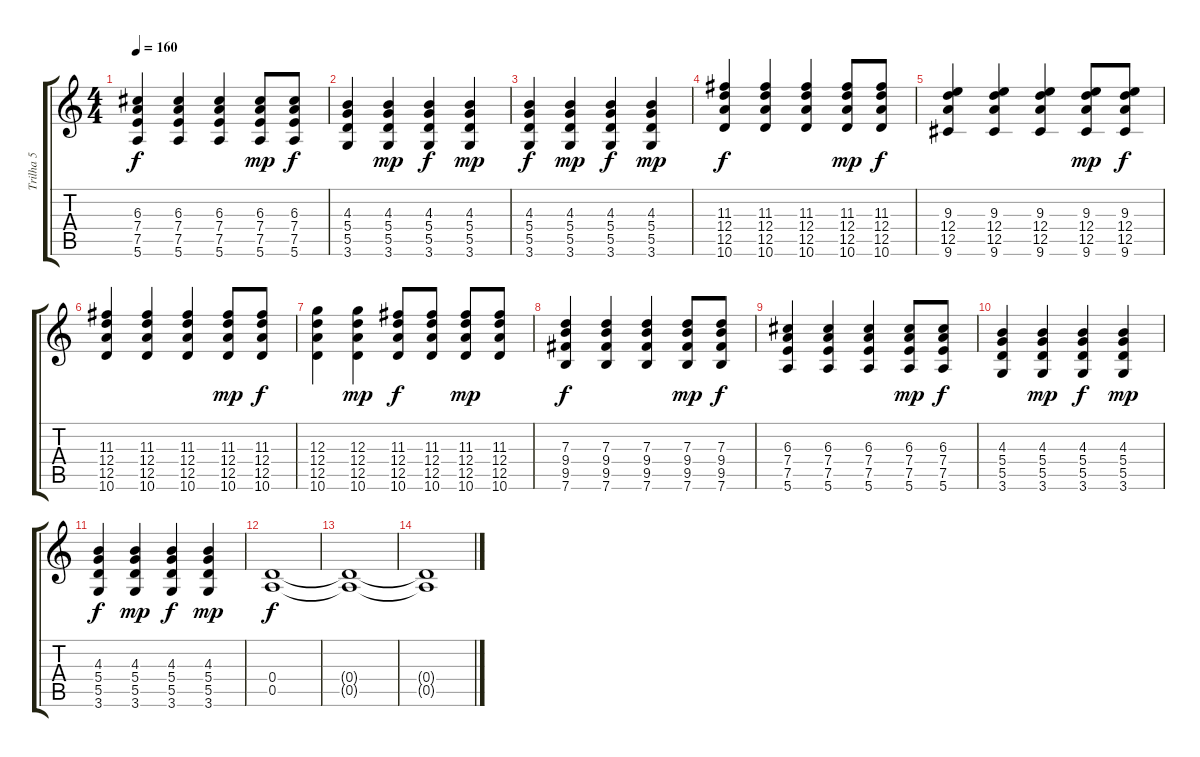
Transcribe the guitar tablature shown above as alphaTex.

\track ("Trilha 5" "Trilha 5") {instrument distortionguitar}
\staff {score tabs}
\tuning (E4 B3 G3 D3 A2 E2) {hide}
\ts (4 4)
\tempo 160
\clef g2
\ks c
(6.3 7.4 7.5 5.6).4{dy f} (6.3 7.4 7.5 5.6).4 (6.3 7.4 7.5 5.6).4 (6.3 7.4 7.5 5.6).8{dy mp} (6.3 7.4 7.5 5.6).8{dy f} |
(4.3 5.4 5.5 3.6).4 (4.3 5.4 5.5 3.6).4{dy mp} (4.3 5.4 5.5 3.6).4{dy f} (4.3 5.4 5.5 3.6).4{dy mp} |
(4.3 5.4 5.5 3.6).4{dy f} (4.3 5.4 5.5 3.6).4{dy mp} (4.3 5.4 5.5 3.6).4{dy f} (4.3 5.4 5.5 3.6).4{dy mp} |
(11.3 12.4 12.5 10.6).4{dy f} (11.3 12.4 12.5 10.6).4 (11.3 12.4 12.5 10.6).4 (11.3 12.4 12.5 10.6).8{dy mp} (11.3 12.4 12.5 10.6).8{dy f} |
(9.3 12.4 12.5 9.6).4 (9.3 12.4 12.5 9.6).4 (9.3 12.4 12.5 9.6).4 (9.3 12.4 12.5 9.6).8{dy mp} (9.3 12.4 12.5 9.6).8{dy f} |
(11.3 12.4 12.5 10.6).4 (11.3 12.4 12.5 10.6).4 (11.3 12.4 12.5 10.6).4 (11.3 12.4 12.5 10.6).8{dy mp} (11.3 12.4 12.5 10.6).8{dy f} |
(12.3 12.4 12.5 10.6).4 (12.3 12.4 12.5 10.6).4{dy mp} (11.3 12.4 12.5 10.6).8{dy f} (11.3 12.4 12.5 10.6).8 (11.3 12.4 12.5 10.6).8{dy mp} (11.3 12.4 12.5 10.6).8 |
(7.3 9.4 9.5 7.6).4{dy f} (7.3 9.4 9.5 7.6).4 (7.3 9.4 9.5 7.6).4 (7.3 9.4 9.5 7.6).8{dy mp} (7.3 9.4 9.5 7.6).8{dy f} |
(6.3 7.4 7.5 5.6).4 (6.3 7.4 7.5 5.6).4 (6.3 7.4 7.5 5.6).4 (6.3 7.4 7.5 5.6).8{dy mp} (6.3 7.4 7.5 5.6).8{dy f} |
(4.3 5.4 5.5 3.6).4 (4.3 5.4 5.5 3.6).4{dy mp} (4.3 5.4 5.5 3.6).4{dy f} (4.3 5.4 5.5 3.6).4{dy mp} |
(4.3 5.4 5.5 3.6).4{dy f} (4.3 5.4 5.5 3.6).4{dy mp} (4.3 5.4 5.5 3.6).4{dy f} (4.3 5.4 5.5 3.6).4{dy mp} |
(0.4 0.5).1{dy f volume 0} |
(0.4{t} 0.5{t}).1 |
(0.4{t} 0.5{t}).1
